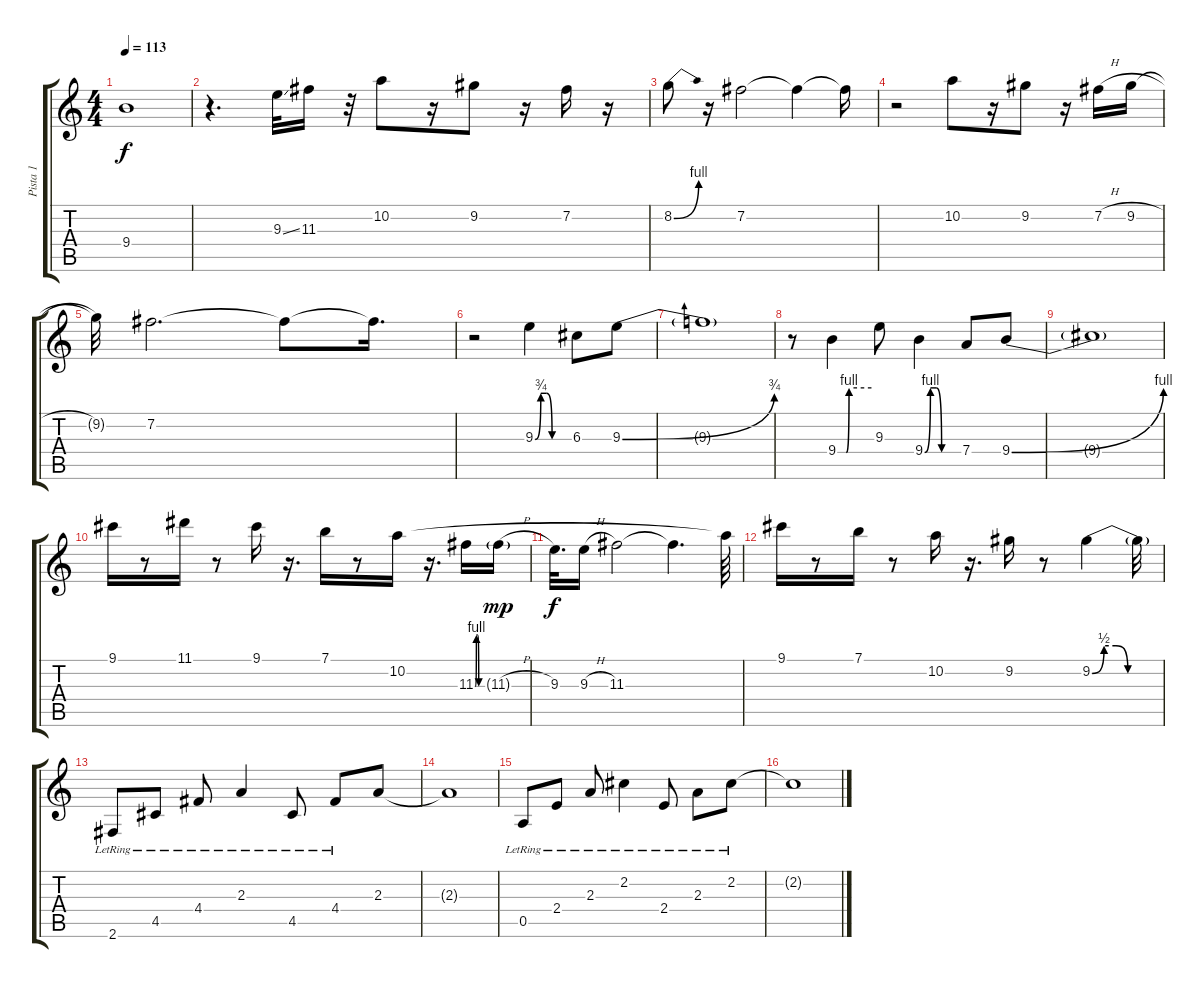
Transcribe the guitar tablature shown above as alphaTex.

\track ("Pista 1" "Pista 1") {instrument electricguitarclean}
\staff {score tabs}
\tuning (E4 B3 G3 D3 A2 E2) {hide}
\ts (4 4)
\tempo 113
\clef g2
\ks c
9.4{t}.1{dy f} |
r.4{d} 9.3{ss}.32 11.3.16 r.32 10.2.8 r.16 9.2.8 r.16 7.2.16 r.16 |
8.2{be (bend 0 0 60 4)}.8 r.16 7.2.2 7.2{t}.4 7.2{t}.16 |
r.2 10.2.8 r.16 9.2.8 r.16 7.2{h}.16 9.2{h}.16 |
9.2{t}.32 7.2.2{d} 7.2{t}.8 7.2{t}.16{d} |
r.2 9.3{be (custom 0 0 10 3 20 3 30 0 60 0)}.4 6.3.8 9.3{be (bend 0 0 60 3)}.8 |
9.3{t}.1 |
r.8 9.4{be (custom 0 0 10 0 15 0 20 4 60 4)}.4 9.3.8 9.4{be (custom 0 0 10 4 20 4 30 0 60 0)}.4 7.4.8 9.4{be (bend 0 0 60 4)}.8 |
9.4{t}.1 |
9.1.16 r.8 11.1.16 r.8 9.1.16 r.16{d} 7.1.16 r.8 10.2.16 r.16{d} 11.3{be (custom 0 0 10 4 20 4 30 0 60 0)}.16 11.3{h g}.16{dy mp} |
9.3.32{d dy f} 9.3{h}.16 11.3.2 11.3{t}.4{d} 10.2{t}.64 |
9.1.16 r.8 7.1.16 r.8 10.2.16 r.16{d} 9.2.16 r.8 9.2{be (custom 0 0 10 2 20 2 30 0 60 0)}.4 9.2{t}.32 |
2.6{lr}.8 4.5{lr}.8 4.4{lr}.8 2.3{lr}.4 4.5{lr}.8 4.4{lr}.8 2.3.8 |
2.3{t}.1 |
0.5{lr}.8 2.4{lr}.8 2.3{lr}.8 2.2{lr}.4 2.4{lr}.8 2.3{lr}.8 2.2{lr}.8 |
2.2{t}.1
